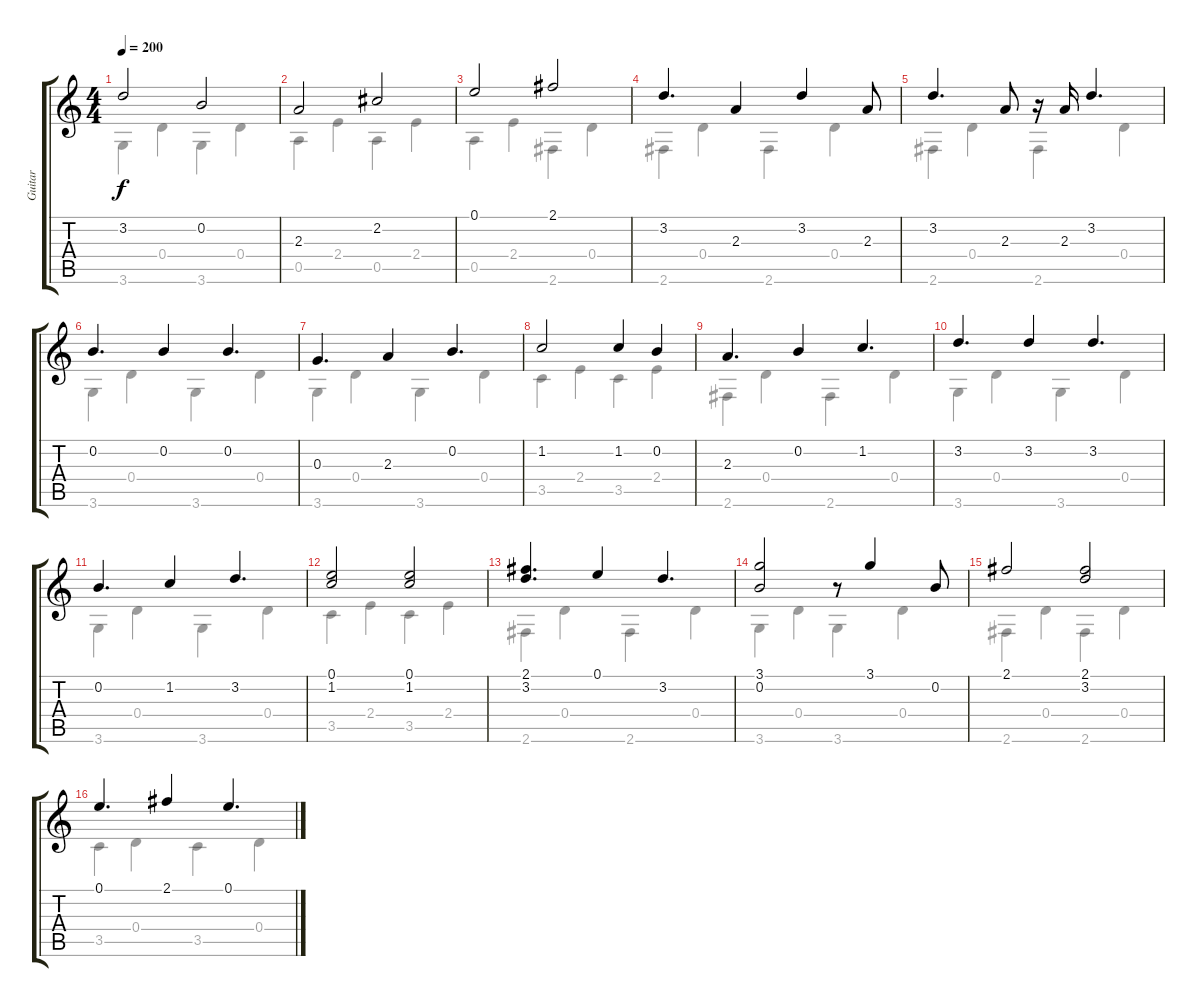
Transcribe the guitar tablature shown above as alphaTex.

\track ("Guitar" "Guitar") {instrument acousticguitarsteel}
\staff {score tabs}
\tuning (E4 B3 G3 D3 A2 E2) {hide}
\voice
\ts (4 4)
\tempo 200
\clef g2
\ks c
3.2.2{dy f} 0.2.2 |
2.3.2 2.2.2 |
0.1.2 2.1.2 |
3.2.4{d} 2.3.4 3.2.4 2.3.8 |
3.2.4{d} 2.3.8 r.16 2.3.16 3.2.4{d} |
0.2.4{d} 0.2.4 0.2.4{d} |
0.3.4{d} 2.3.4 0.2.4{d} |
1.2.2 1.2.4 0.2.4 |
2.3.4{d} 0.2.4 1.2.4{d} |
3.2.4{d} 3.2.4 3.2.4{d} |
0.2.4{d} 1.2.4 3.2.4{d} |
(0.1 1.2).2 (0.1 1.2).2 |
(2.1 3.2).4{d} 0.1.4 3.2.4{d} |
(3.1 0.2).2 r.8 3.1.4 0.2.8 |
2.1.2 (2.1 3.2).2 |
0.1.4{d} 2.1.4 0.1.4{d}
\voice
\clef g2
\ottava regular
\simile none
\ks c
3.6.4{dy f} 0.4.4 3.6.4 0.4.4 |
0.5.4 2.4.4 0.5.4 2.4.4 |
0.5.4 2.4.4 2.6.4 0.4.4 |
2.6.4 0.4.4 2.6.4 0.4.4 |
2.6.4 0.4.4 2.6.4 0.4.4 |
3.6.4 0.4.4 3.6.4 0.4.4 |
3.6.4 0.4.4 3.6.4 0.4.4 |
3.5.4 2.4.4 3.5.4 2.4.4 |
2.6.4 0.4.4 2.6.4 0.4.4 |
3.6.4 0.4.4 3.6.4 0.4.4 |
3.6.4 0.4.4 3.6.4 0.4.4 |
3.5.4 2.4.4 3.5.4 2.4.4 |
2.6.4 0.4.4 2.6.4 0.4.4 |
3.6.4 0.4.4 3.6.4 0.4.4 |
2.6.4 0.4.4 2.6.4 0.4.4 |
3.5.4 0.4.4 3.5.4 0.4.4
